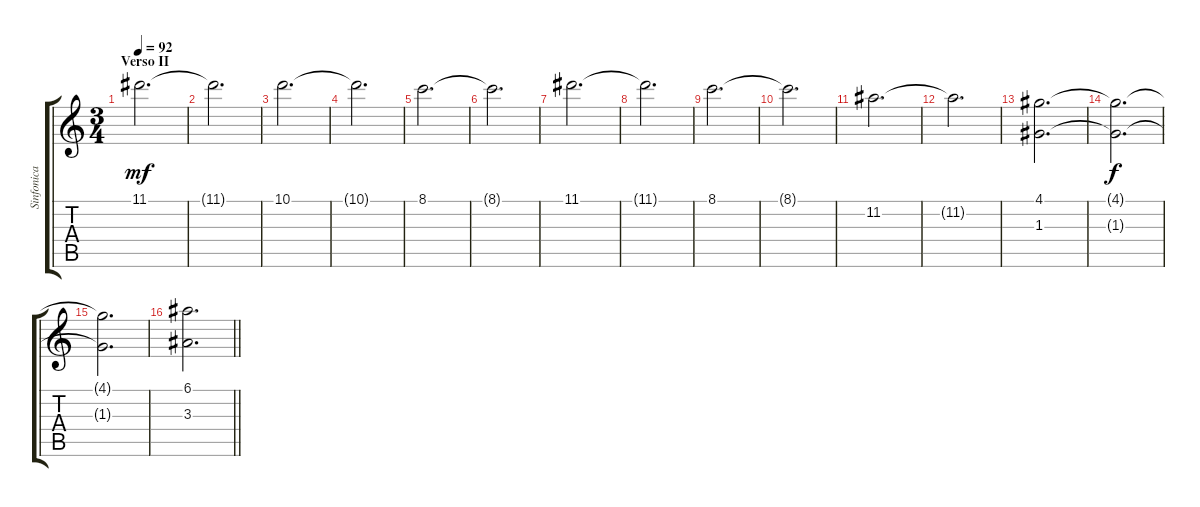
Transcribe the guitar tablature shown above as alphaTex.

\track ("Sinfonica" "Sinfonica") {instrument stringensemble2}
\staff {score tabs}
\tuning (E5 B4 G4 D4 A3 E3) {hide}
\ts (3 4)
\section ("" "Verso II")
\tempo 92
\clef g2
\ks c
11.1.2{d dy mf volume 5 instrument stringensemble1} |
11.1{t}.2{d} |
10.1.2{d} |
10.1{t}.2{d} |
8.1.2{d} |
8.1{t}.2{d} |
11.1.2{d} |
11.1{t}.2{d} |
8.1.2{d} |
8.1{t}.2{d} |
11.2.2{d} |
11.2{t}.2{d} |
(4.1 1.3).2{d} |
(4.1{t} 1.3{t}).2{d dy f} |
(4.1{t} 1.3{t}).2{d} |
\barLineRight lightlight
(6.1 3.3).2{d}
